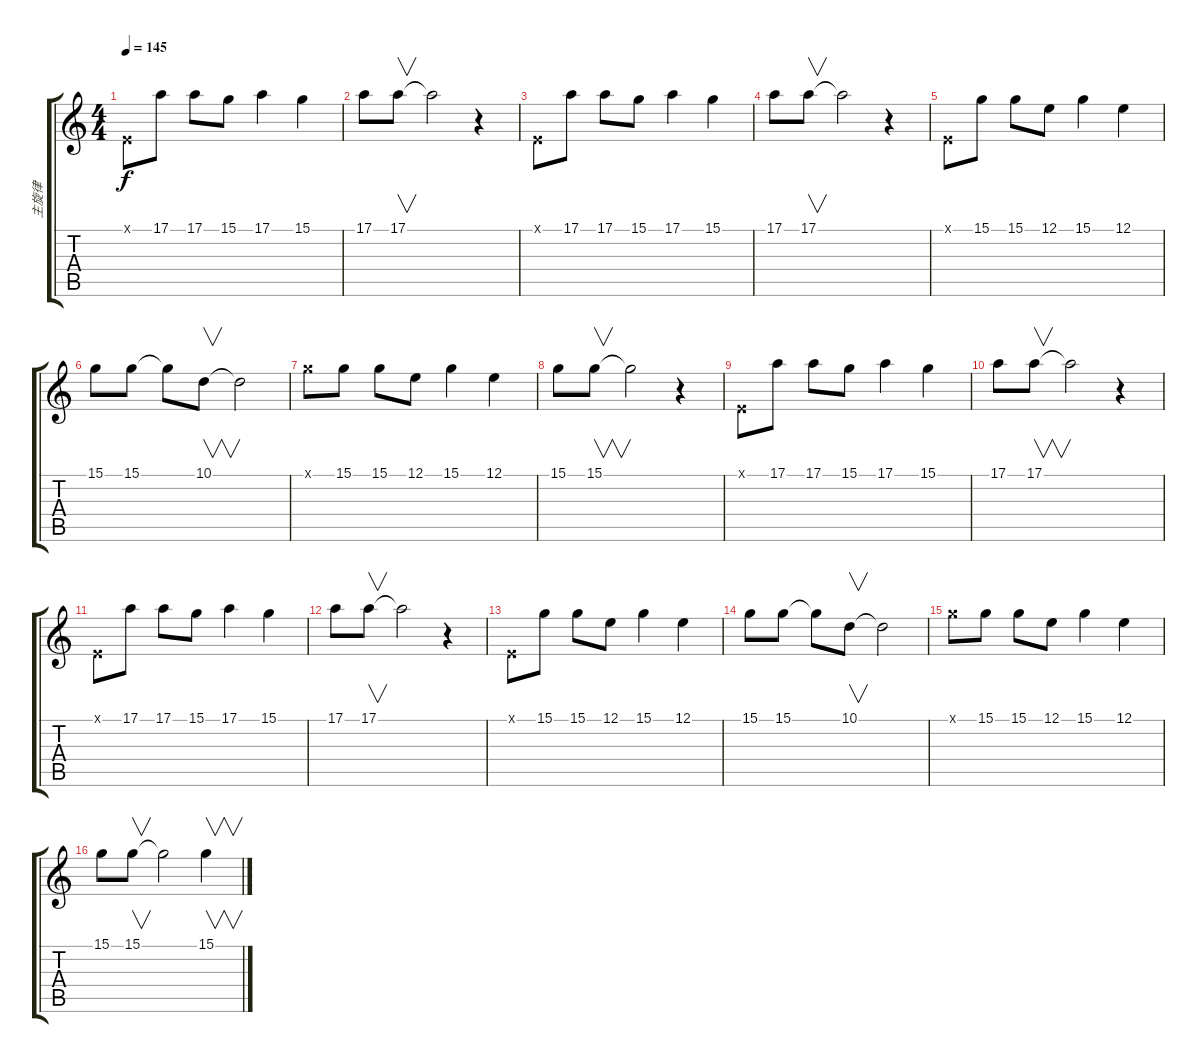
\track ("主旋律" "主旋律") {instrument fx1rain}
\staff {score tabs}
\tuning (E4 B3 G3 D3 A2 E2) {hide}
\ts (4 4)
\tempo 145
\clef g2
\ks c
0.1{x}.8{dy f} 17.1.8 17.1.8 15.1.8 17.1.4 15.1.4 |
17.1.8 17.1.8{v} 17.1{t}.2 r.4 |
0.1{x}.8 17.1.8 17.1.8 15.1.8 17.1.4 15.1.4 |
17.1.8 17.1.8{v} 17.1{t}.2 r.4 |
0.1{x}.8 15.1.8 15.1.8 12.1.8 15.1.4 12.1.4 |
15.1.8 15.1.8 15.1{t}.8 10.1.8{v} 10.1{t}.2 |
15.1{x}.8 15.1.8 15.1.8 12.1.8 15.1.4 12.1.4 |
15.1.8 15.1.8{v} 15.1{t}.2 r.4 |
0.1{x}.8 17.1.8 17.1.8 15.1.8 17.1.4 15.1.4 |
17.1.8 17.1.8{v} 17.1{t}.2 r.4 |
0.1{x}.8 17.1.8 17.1.8 15.1.8 17.1.4 15.1.4 |
17.1.8 17.1.8{v} 17.1{t}.2 r.4 |
0.1{x}.8 15.1.8 15.1.8 12.1.8 15.1.4 12.1.4 |
15.1.8 15.1.8 15.1{t}.8 10.1.8{v} 10.1{t}.2 |
15.1{x}.8 15.1.8 15.1.8 12.1.8 15.1.4 12.1.4 |
15.1.8 15.1.8{v} 15.1{t}.2 15.1.4{v}
